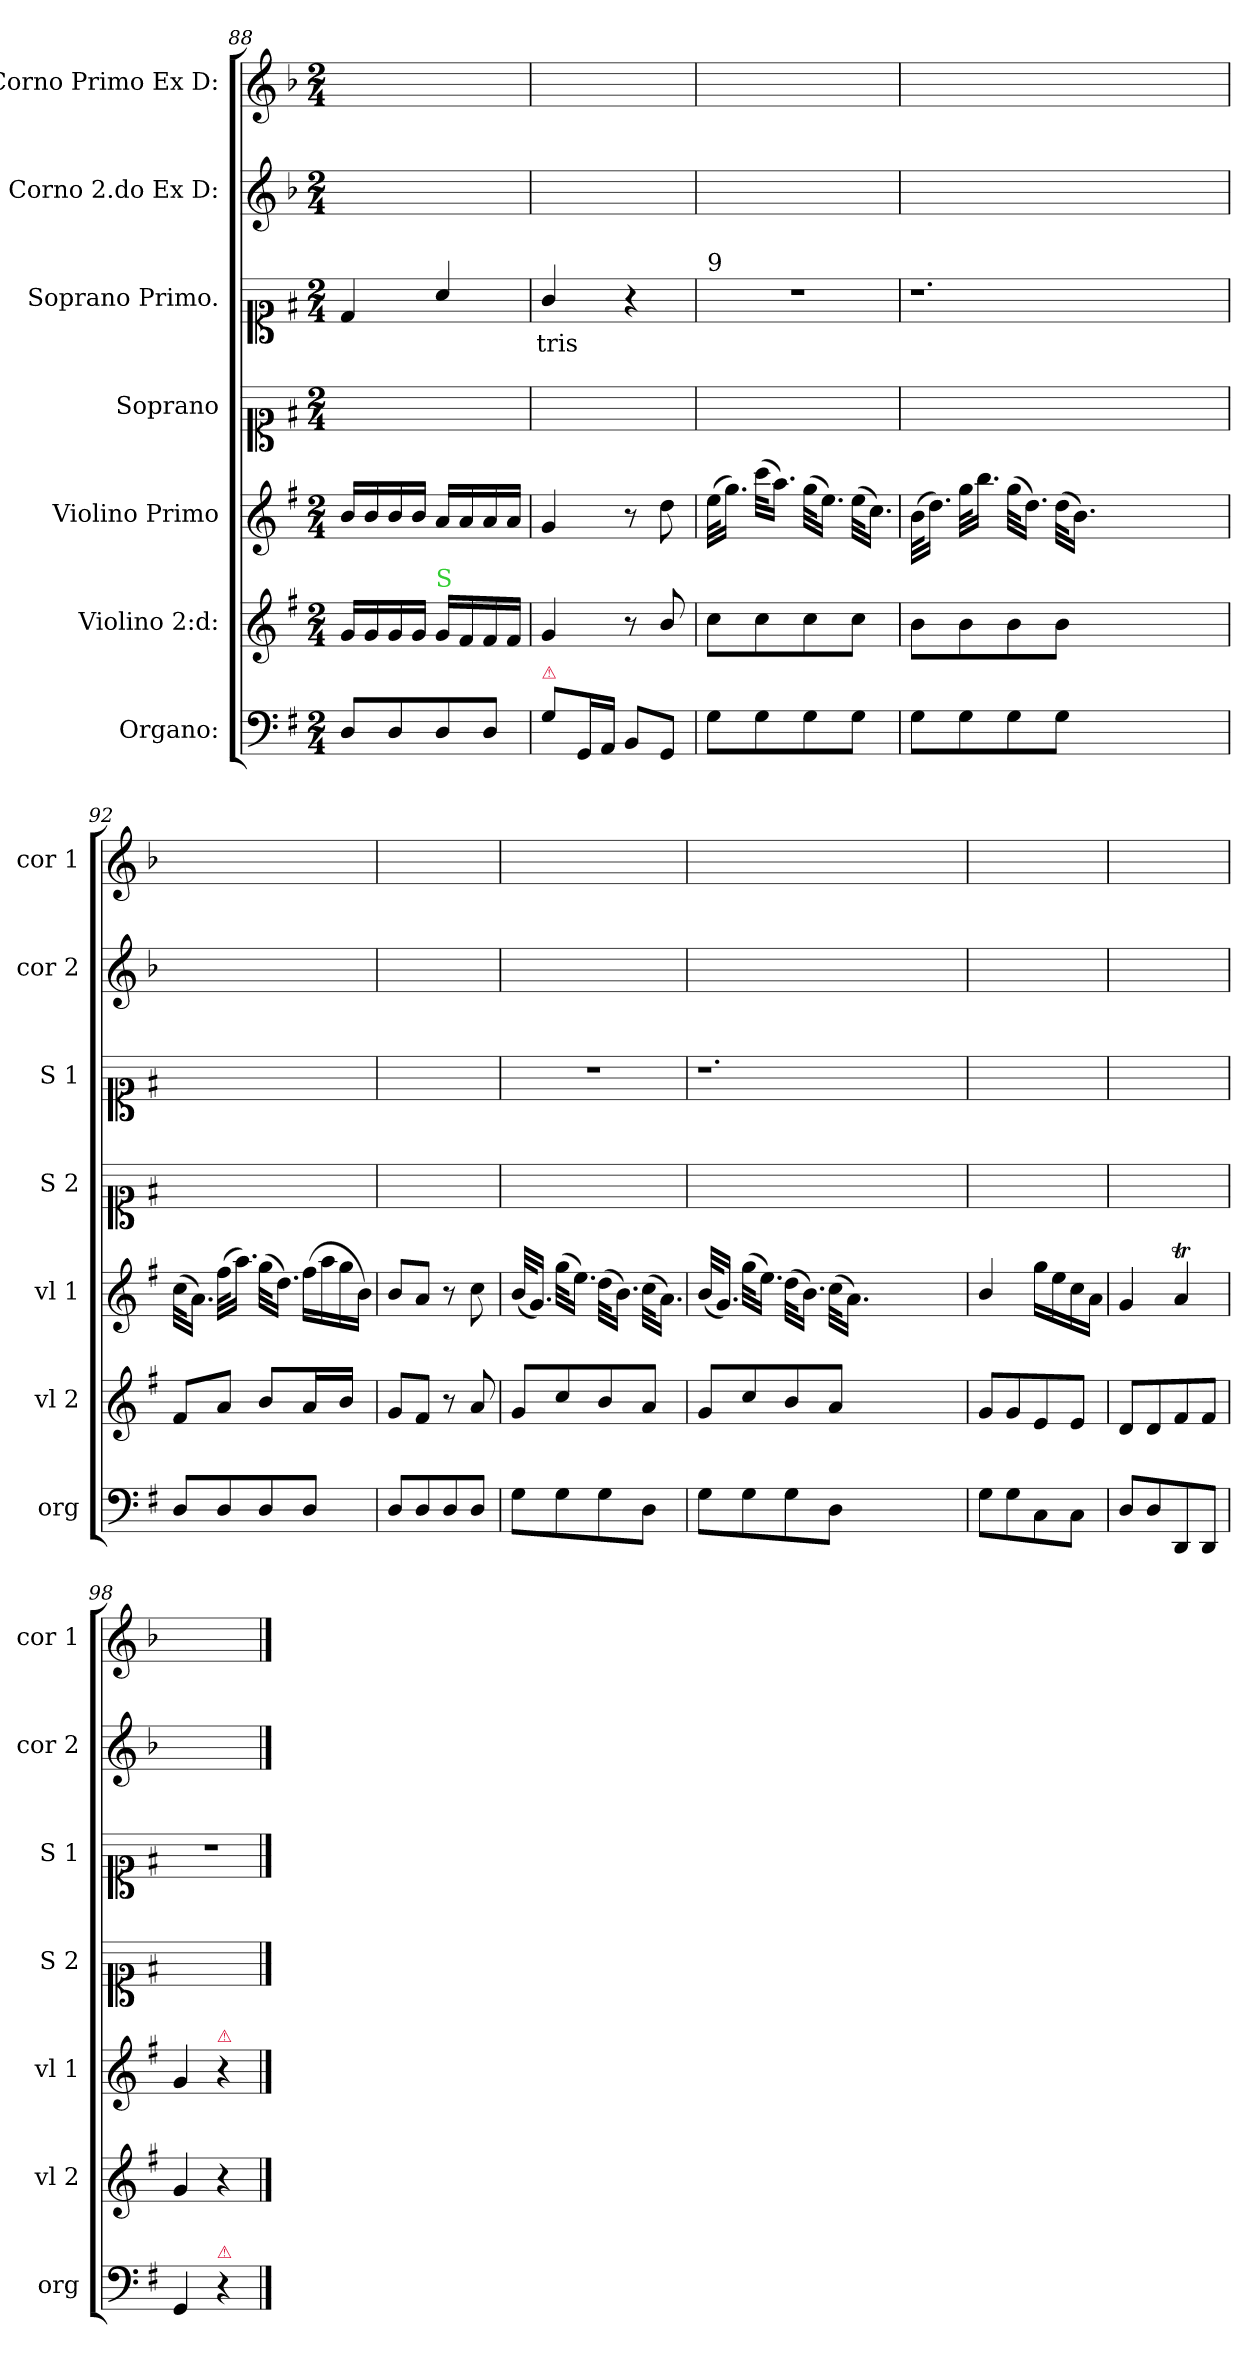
**kern	**dynam	**kern	**dynam	**kern	**dynam	**kern	**kern	**text	**kern	**kern
*part7	*part7	*part6	*part6	*part5	*part5	*part4	*part3	*part3	*part2	*part1
*staff7	*staff7	*staff6	*staff6	*staff5	*staff5	*staff4	*staff3	*staff3	*staff2	*staff1
*I"Organo:	*	*I"Violino 2:d:	*	*I"Violino Primo	*	*I"Soprano	*I"Soprano Primo.	*	*I"Corno 2.do Ex D:	*I"Corno Primo Ex D:
*I'org	*	*I'vl 2	*	*I'vl 1	*	*I'S 2	*I'S 1	*	*I'cor 2	*I'cor 1
*clefF4	*	*clefG2	*	*clefG2	*	*clefC1	*clefC1	*	*clefG2	*clefG2
*	*	*	*	*	*	*	*	*	*ITrd6c10	*ITrd6c10
*k[f#]	*	*k[f#]	*	*k[f#]	*	*k[f#]	*k[f#]	*	*k[f#]	*k[f#]
*G:	*	*G:	*	*G:	*	*G:	*G:	*	*G:	*G:
*M2/4	*	*M2/4	*	*M2/4	*	*M2/4	*M2/4	*	*M2/4	*M2/4
=88	=88	=88	=88	=88	=88	=88	=88	=88	=88	=88
8D/L	.	16g/LL	.	16b/LL	.	2ryy	4d/	.	2ryy	2ryy
.	.	16g/	.	16b/	.	.	.	.	.	.
8D/	.	16g/	.	16b/	.	.	.	.	.	.
.	.	16g/JJ	.	16b/JJ	.	.	.	.	.	.
!	!	!LO:TX:a:color=limegreen:t=S	!	!	!	!	!	!	!	!
8D/	.	16g/LL	.	16a/LL	.	.	4a/	.	.	.
.	.	16f#/	.	16a/	.	.	.	.	.	.
8D/J	.	16f#/	.	16a/	.	.	.	.	.	.
.	.	16f#/JJ	.	16a/JJ	.	.	.	.	.	.
=89	=89	=89	=89	=89	=89	=89	=89	=89	=89	=89
!LO:TX:a:color=crimson:t=⚠	!	!	!	!	!	!	!	!	!	!
8G\L	.	4g/	.	4g/	.	2ryy	4g/	-tris	2ryy	2ryy
16GG/L	.	.	.	.	.	.	.	.	.	.
16AA/JJ	.	.	.	.	.	.	.	.	.	.
8BB/L	For	8r	.	8r	.	.	4r	.	.	.
8GG/J	.	8b/	.	8dd\	For	.	.	.	.	.
=90	=90	=90	=90	=90	=90	=90	=90	=90	=90	=90
!	!	!	!	!	!	!	!LO:TX:a:t=9	!	!	!
8G\L	.	8cc\L	For	(32ee\KLL	.	2ryy	2r	.	2ryy	2ryy
.	.	.	.	16.gg\JJ)	.	.	.	.	.	.
8G\	.	8cc\	.	(32ccc\KLL	.	.	.	.	.	.
.	.	.	.	16.aa\JJ)	.	.	.	.	.	.
8G\	.	8cc\	.	(32gg\KLL	.	.	.	.	.	.
.	.	.	.	16.ee\JJ)	.	.	.	.	.	.
8G\J	.	8cc\J	.	(32ee\KLL	.	.	.	.	.	.
.	.	.	.	16.cc\JJ)	.	.	.	.	.	.
=91	=91	=91	=91	=91	=91	=91	=91	=91	=91	=91
8G\L	.	8b\L	.	(32b\KLL	.	2ryy	1.r	.	2ryy	2ryy
.	.	.	.	16.dd\JJ)	.	.	.	.	.	.
8G\	.	8b\	.	32gg\KLL	.	.	.	.	.	.
.	.	.	.	16.bb\JJ	.	.	.	.	.	.
8G\	.	8b\	.	(32gg\KLL	.	.	.	.	.	.
.	.	.	.	16.dd\JJ)	.	.	.	.	.	.
8G\J	.	8b\J	.	(32dd\KLL	.	.	.	.	.	.
.	.	.	.	16.b\JJ)	.	.	.	.	.	.
1ryy	.	1ryy	.	1ryy	.	1ryy	.	.	1ryy	1ryy
=92	=92	=92	=92	=92	=92	=92	=92	=92	=92	=92
8D/L	.	8f#/L	.	(32cc\KLL	.	2ryy	2ryy	.	2ryy	2ryy
.	.	.	.	16.a\JJ)	.	.	.	.	.	.
8D/	.	8a/J	.	(32ff#\KLL	.	.	.	.	.	.
.	.	.	.	16.aa\JJ)	.	.	.	.	.	.
8D/	.	8b/L	.	(32gg\KLL	.	.	.	.	.	.
.	.	.	.	16.dd\JJ)	.	.	.	.	.	.
!	!	!	!	!LO:N:vis=16	!	!	!	!	!	!
8D/J	.	16a/L	.	(32ff#\LL	.	.	.	.	.	.
!	!	!	!	!LO:N:vis=16	!	!	!	!	!	!
.	.	.	.	32aa\	.	.	.	.	.	.
!	!	!	!	!LO:N:vis=16	!	!	!	!	!	!
.	.	16b/JJ	.	32gg\	.	.	.	.	.	.
!	!	!	!	!LO:N:vis=16	!	!	!	!	!	!
.	.	.	.	32b\JJ)	.	.	.	.	.	.
=93	=93	=93	=93	=93	=93	=93	=93	=93	=93	=93
8D/L	.	8g/L	.	8b/L	.	2ryy	2ryy	.	2ryy	2ryy
8D/	.	8f#/J	.	8a/J	.	.	.	.	.	.
8D/	.	8r	.	8r	.	.	.	.	.	.
8D/J	.	8a/	.	8cc\	.	.	.	.	.	.
=94	=94	=94	=94	=94	=94	=94	=94	=94	=94	=94
8G\L	.	8g/L	.	(32b/KLL	.	2ryy	2r	.	2ryy	2ryy
.	.	.	.	16.g/JJ)	.	.	.	.	.	.
8G\	.	8cc/	.	(32gg\KLL	.	.	.	.	.	.
.	.	.	.	16.ee\JJ)	.	.	.	.	.	.
8G\	.	8b/	.	(32dd\KLL	.	.	.	.	.	.
.	.	.	.	16.b\JJ)	.	.	.	.	.	.
8D\J	.	8a/J	.	(32cc\KLL	.	.	.	.	.	.
.	.	.	.	16.a\JJ)	.	.	.	.	.	.
=95	=95	=95	=95	=95	=95	=95	=95	=95	=95	=95
8G\L	.	8g/L	.	(32b/KLL	.	2ryy	1.r	.	2ryy	2ryy
.	.	.	.	16.g/JJ)	.	.	.	.	.	.
8G\	.	8cc/	.	(32gg\KLL	.	.	.	.	.	.
.	.	.	.	16.ee\JJ)	.	.	.	.	.	.
8G\	.	8b/	.	(32dd\KLL	.	.	.	.	.	.
.	.	.	.	16.b\JJ)	.	.	.	.	.	.
8D\J	.	8a/J	.	(32cc\KLL	.	.	.	.	.	.
.	.	.	.	16.a\JJ)	.	.	.	.	.	.
1ryy	.	1ryy	.	1ryy	.	1ryy	.	.	1ryy	1ryy
=96	=96	=96	=96	=96	=96	=96	=96	=96	=96	=96
8G\L	.	8g/L	.	4b/	.	2ryy	2ryy	.	2ryy	2ryy
8G\	.	8g/	.	.	.	.	.	.	.	.
8C\	.	8e/	.	16gg\LL	.	.	.	.	.	.
.	.	.	.	16ee\	.	.	.	.	.	.
8C\J	.	8e/J	.	16cc\	.	.	.	.	.	.
.	.	.	.	16a\JJ	.	.	.	.	.	.
=97	=97	=97	=97	=97	=97	=97	=97	=97	=97	=97
8D/L	.	8d/L	.	4g/	.	2ryy	2ryy	.	2ryy	2ryy
8D/	.	8d/	.	.	.	.	.	.	.	.
8DD/	.	8f#/	.	4aT/	.	.	.	.	.	.
8DD/J	.	8f#/J	.	.	.	.	.	.	.	.
=98	=98	=98	=98	=98	=98	=98	=98	=98	=98	=98
4GG/	.	4g/	.	4g/	.	2ryy	2r	.	2ryy	2ryy
!	!	!	!	!LO:TX:a:color=crimson:t=⚠	!	!	!	!	!	!
!LO:TX:a:color=crimson:t=⚠	!	!	!	!	!	!	!	!	!	!
4r	.	4r	.	4r	.	.	.	.	.	.
==	==	==	==	==	==	==	==	==	==	==
*-	*-	*-	*-	*-	*-	*-	*-	*-	*-	*-
